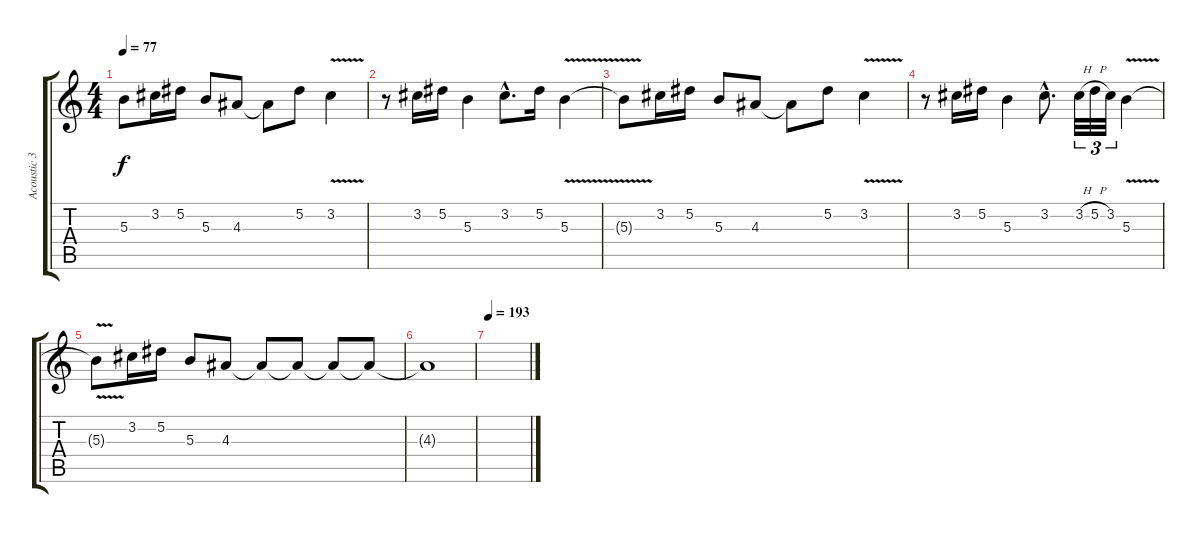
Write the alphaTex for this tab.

\track ("Acoustic 3" "Acoustic 3") {instrument acousticguitarsteel}
\staff {score tabs}
\tuning (Eb4 Bb3 Gb3 Db3 Ab2 Eb2) {hide}
\ts (4 4)
\tempo 77
\clef g2
\ks c
5.3{t}.8{dy f} 3.2.16 5.2.16 5.3.8 4.3.8 4.3{t}.8 5.2.8 3.2{v}.4 |
r.8 3.2.16 5.2.16 5.3.4 3.2{hac}.8{d} 5.2.16 5.3{v}.4 |
5.3{t}.8 3.2.16 5.2.16 5.3.8 4.3.8 4.3{t}.8 5.2.8 3.2{v}.4 |
r.8 3.2.16 5.2.16 5.3.4 3.2{hac}.8{d} 3.2{h}.32{tu (3 2)} 5.2{h}.32{tu (3 2)} 3.2.32{tu (3 2)} 5.3{v}.4 |
5.3{t}.8 3.2.16 5.2.16 5.3.8 4.3.8 4.3{t}.8 4.3{t}.8 4.3{t}.8 4.3{t}.8 |
4.3{t}.1 |
\tempo 193
